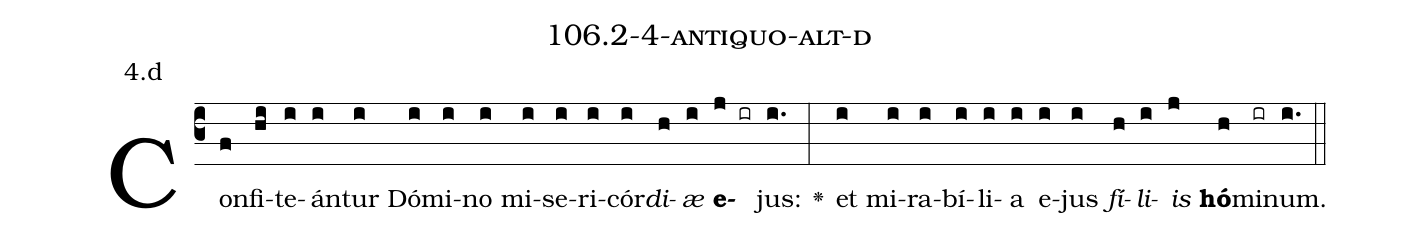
name: 106.2-4-antiquo-alt-d;
annotation: 4.d;
%%
(c3)Con(f)fi(hi)te(i)án(i)tur(i) Dó(i)mi(i)no(i) mi(i)se(i)ri(i)cór(i)<i>di</i>(h)<i>æ</i>(i) <b>e</b>(j ir)jus:(i.) <v>\greheightstar</v>(:) et(i) mi(i)ra(i)bí(i)li(i)a(i) e(i)jus(i) <i>fí</i>(h)<i>li</i>(i)<i>is</i>(j) <b>hó</b>(h)mi(ir)num.(i.) (::)


%E(i) u(h) o(i) u(j) a(h) e.(i.) (::)
